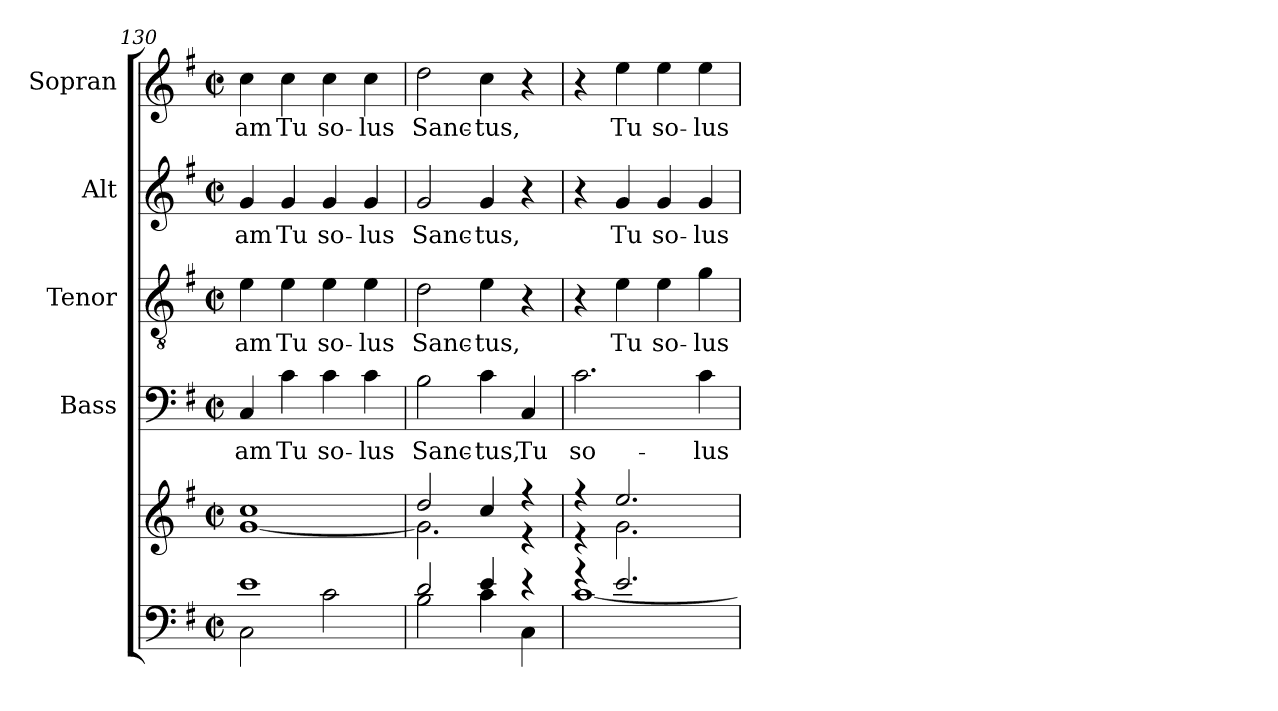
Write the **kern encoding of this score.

**kern	**kern	**kern	**text	**kern	**text	**kern	**text	**kern	**text
*part5	*part5	*part4	*part4	*part3	*part3	*part2	*part2	*part1	*part1
*staff6	*staff5	*staff4	*staff4	*staff3	*staff3	*staff2	*staff2	*staff1	*staff1
*	*	*I"Bass	*	*I"Tenor	*	*I"Alt	*	*I"Sopran	*
*	*	*I'B.	*	*I'T.	*	*I'A.	*	*I'S.	*
*clefF4	*clefG2	*clefF4	*	*clefGv2	*	*clefG2	*	*clefG2	*
*k[f#]	*k[f#]	*k[f#]	*	*k[f#]	*	*k[f#]	*	*k[f#]	*
*G:	*G:	*G:	*	*G:	*	*G:	*	*G:	*
*M2/2	*M2/2	*M2/2	*	*M2/2	*	*M2/2	*	*M2/2	*
*met(c|)	*met(c|)	*met(c|)	*	*met(c|)	*	*met(c|)	*	*met(c|)	*
=130	=130	=130	=130	=130	=130	=130	=130	=130	=130
*^	*^	*	*	*	*	*	*	*	*
!	!	!	!	!	!LO:LY:b	!	!LO:LY:b	!	!LO:LY:b	!	!LO:LY:b
1e	2C\	1cc	[<1g	4C/	-am	4e\	-am	4g/	-am	4cc\	-am
!	!	!	!	!	!LO:LY:b	!	!LO:LY:b	!	!LO:LY:b	!	!LO:LY:b
.	.	.	.	4c\	Tu	4e\	Tu	4g/	Tu	4cc\	Tu
!	!	!	!	!	!LO:LY:b	!	!LO:LY:b	!	!LO:LY:b	!	!LO:LY:b
.	2c\	.	.	4c\	so-	4e\	so-	4g/	so-	4cc\	so-
!	!	!	!	!	!LO:LY:b	!	!LO:LY:b	!	!LO:LY:b	!	!LO:LY:b
.	.	.	.	4c\	-lus	4e\	-lus	4g/	-lus	4cc\	-lus
=131	=131	=131	=131	=131	=131	=131	=131	=131	=131	=131	=131
!	!	!	!	!	!LO:LY:b	!	!LO:LY:b	!	!LO:LY:b	!	!LO:LY:b
2d/	2B\	2dd/	2.g\]	2B\	Sanc-	2d\	Sanc-	2g/	Sanc-	2dd\	Sanc-
!	!	!	!	!	!LO:LY:b	!	!LO:LY:b	!	!LO:LY:b	!	!LO:LY:b
4e/	4c\	4cc/	.	4c\	-tus,	4e\	-tus,	4g/	-tus,	4cc\	-tus,
!	!	!	!	!	!LO:LY:b	!	!	!	!	!	!
4re	4C\	4r	4r	4C/	Tu	4r	.	4r	.	4r	.
=132	=132	=132	=132	=132	=132	=132	=132	=132	=132	=132	=132
!	!	!	!	!	!LO:LY:b	!	!	!	!	!	!
4rg	[<1c	4r	4r	2.c\	so-	4r	.	4r	.	4r	.
!	!	!	!	!	!	!	!LO:LY:b	!	!LO:LY:b	!	!LO:LY:b
2.e/	.	2.ee/	2.g\	.	.	4e\	Tu	4g/	Tu	4ee\	Tu
!	!	!	!	!	!	!	!LO:LY:b	!	!LO:LY:b	!	!LO:LY:b
.	.	.	.	.	.	4e\	so-	4g/	so-	4ee\	so-
!	!	!	!	!	!LO:LY:b	!	!LO:LY:b	!	!LO:LY:b	!	!LO:LY:b
.	.	.	.	4c\	-lus	4g\	-lus	4g/	-lus	4ee\	-lus
*v	*v	*	*	*	*	*	*	*	*	*	*
*	*v	*v	*	*	*	*	*	*	*	*
=	=	=	=	=	=	=	=	=	=
*-	*-	*-	*-	*-	*-	*-	*-	*-	*-
